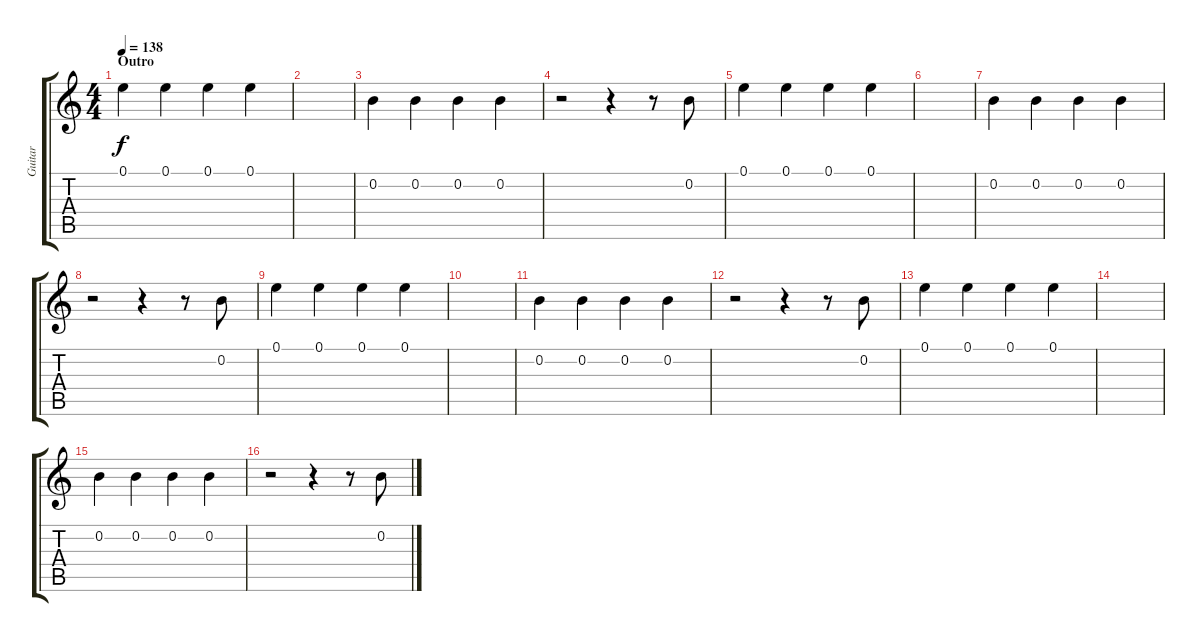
\track ("Guitar" "Guitar") {instrument overdrivenguitar}
\staff {score tabs}
\tuning (E4 B3 G3 D3 A2 E2) {hide}
\ts (4 4)
\section ("" "Outro")
\tempo 138
\clef g2
\ks c
0.1.4{dy f} 0.1.4 0.1.4 0.1.4 |
|
0.2.4 0.2.4 0.2.4 0.2.4 |
r.2 r.4 r.8 0.2.8 |
0.1.4 0.1.4 0.1.4 0.1.4 |
|
0.2.4 0.2.4 0.2.4 0.2.4 |
r.2 r.4 r.8 0.2.8 |
0.1.4 0.1.4 0.1.4 0.1.4 |
|
0.2.4 0.2.4 0.2.4 0.2.4 |
r.2 r.4 r.8 0.2.8 |
0.1.4 0.1.4 0.1.4 0.1.4 |
|
0.2.4 0.2.4 0.2.4 0.2.4 |
r.2 r.4 r.8 0.2.8
